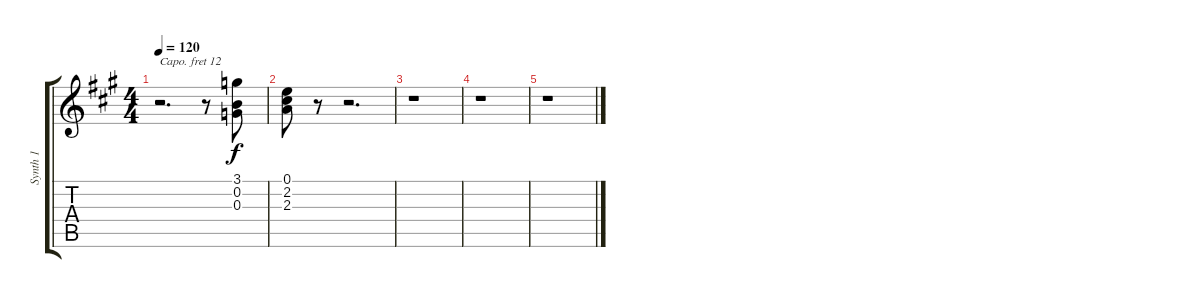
\track ("Synth 1" "Synth 1") {instrument rockorgan}
\staff {score tabs}
\capo 12
\tuning (E4 B3 G3 D3 A2 E2) {hide}
\ts (4 4)
\tempo 120
\clef g2
\ks a
r.2{d dy f} r.8 (3.1 0.2 0.3).8 |
(0.1 2.2 2.3).8 r.8 r.2{d} |
r.1 |
r.1 |
r.1
